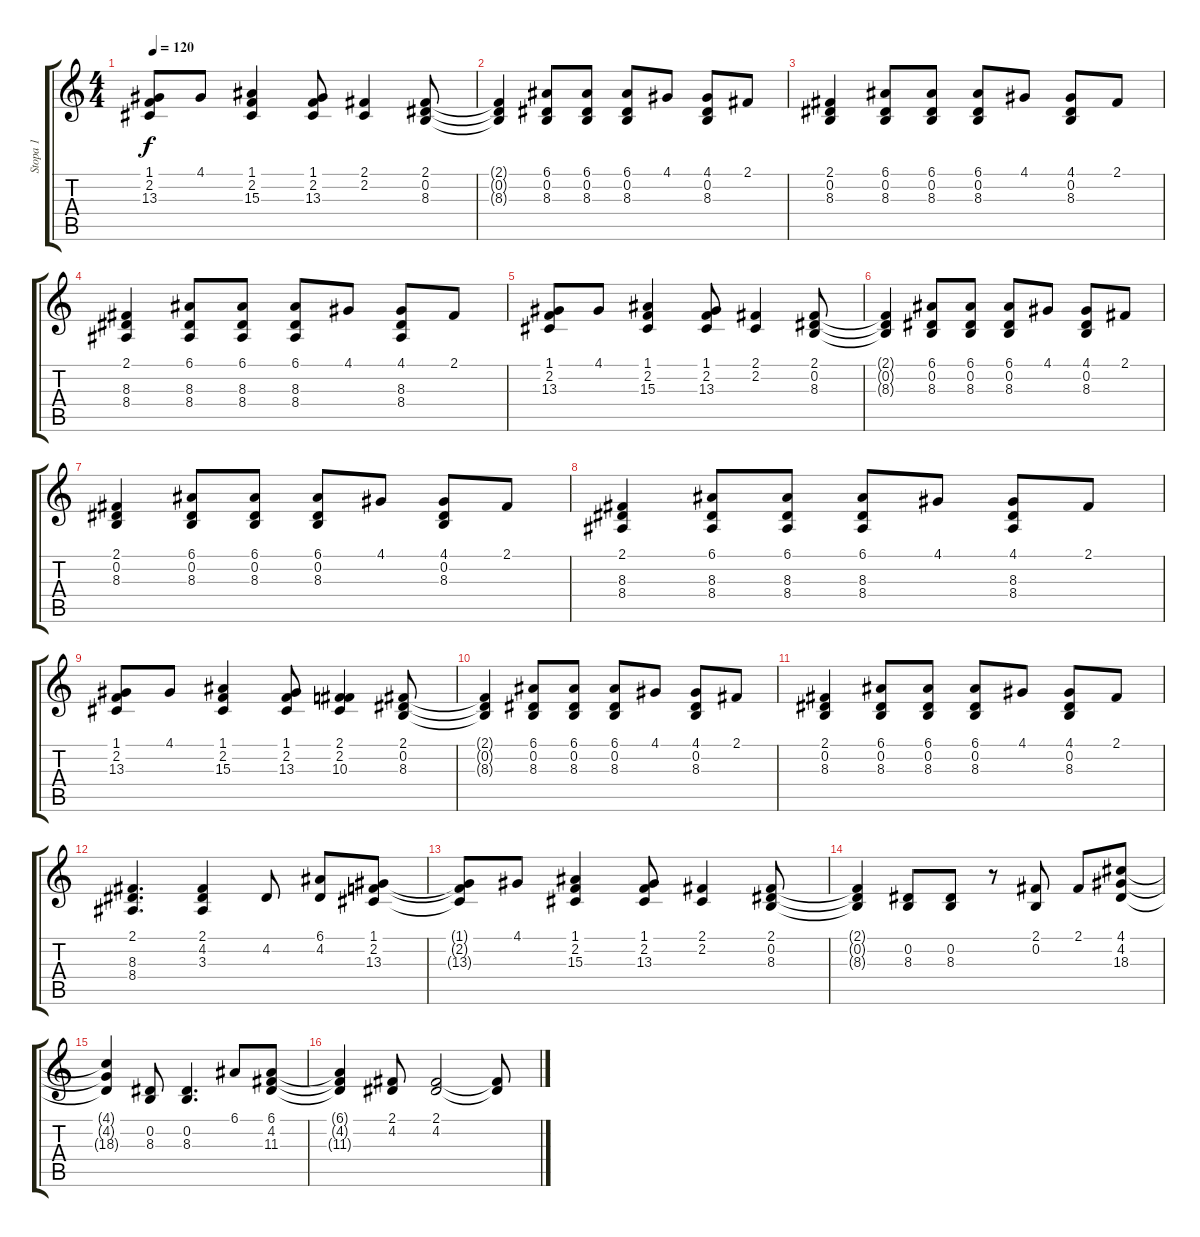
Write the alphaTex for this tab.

\track ("Stopa 1" "Stopa 1") {mute instrument acousticgrandpiano}
\staff {score tabs}
\tuning (E4 B3 G3 D3 A2 E2) {hide}
\ts (4 4)
\tempo 120
\clef g2
\ks c
(1.1 2.2 13.3).8{dy f} 4.1.8 (1.1 2.2 15.3).4 (1.1 2.2 13.3).8 (2.1 2.2).4 (2.1 0.2 8.3).8 |
(2.1{t} 0.2{t} 8.3{t}).4 (6.1 0.2 8.3).8 (6.1 0.2 8.3).8 (6.1 0.2 8.3).8 4.1.8 (4.1 0.2 8.3).8 2.1.8 |
(2.1 0.2 8.3).4 (6.1 0.2 8.3).8 (6.1 0.2 8.3).8 (6.1 0.2 8.3).8 4.1.8 (4.1 0.2 8.3).8 2.1.8 |
(2.1 8.3 8.4).4 (6.1 8.3 8.4).8 (6.1 8.3 8.4).8 (6.1 8.3 8.4).8 4.1.8 (4.1 8.3 8.4).8 2.1.8 |
(1.1 2.2 13.3).8 4.1.8 (1.1 2.2 15.3).4 (1.1 2.2 13.3).8 (2.1 2.2).4 (2.1 0.2 8.3).8 |
(2.1{t} 0.2{t} 8.3{t}).4 (6.1 0.2 8.3).8 (6.1 0.2 8.3).8 (6.1 0.2 8.3).8 4.1.8 (4.1 0.2 8.3).8 2.1.8 |
(2.1 0.2 8.3).4 (6.1 0.2 8.3).8 (6.1 0.2 8.3).8 (6.1 0.2 8.3).8 4.1.8 (4.1 0.2 8.3).8 2.1.8 |
(2.1 8.3 8.4).4 (6.1 8.3 8.4).8 (6.1 8.3 8.4).8 (6.1 8.3 8.4).8 4.1.8 (4.1 8.3 8.4).8 2.1.8 |
(1.1 2.2 13.3).8 4.1.8 (1.1 2.2 15.3).4 (1.1 2.2 13.3).8 (2.1 2.2 10.3).4 (2.1 0.2 8.3).8 |
(2.1{t} 0.2{t} 8.3{t}).4 (6.1 0.2 8.3).8 (6.1 0.2 8.3).8 (6.1 0.2 8.3).8 4.1.8 (4.1 0.2 8.3).8 2.1.8 |
(2.1 0.2 8.3).4 (6.1 0.2 8.3).8 (6.1 0.2 8.3).8 (6.1 0.2 8.3).8 4.1.8 (4.1 0.2 8.3).8 2.1.8 |
(2.1 8.3 8.4).4{d} (2.1 4.2 3.3).4 4.2.8 (6.1 4.2).8 (1.1 2.2 13.3).8 |
(1.1{t} 2.2{t} 13.3{t}).8 4.1.8 (1.1 2.2 15.3).4 (1.1 2.2 13.3).8 (2.1 2.2).4 (2.1 0.2 8.3).8 |
(2.1{t} 0.2{t} 8.3{t}).4 (0.2 8.3).8 (0.2 8.3).8 r.8 (2.1 0.2).8 2.1.8 (4.1 4.2 18.3).8 |
(4.1{t} 4.2{t} 18.3{t}).4 (0.2 8.3).8 (0.2 8.3).4{d} 6.1.8 (6.1 4.2 11.3).8 |
(6.1{t} 4.2{t} 11.3{t}).4 (2.1 4.2).8 (2.1 4.2).2 (2.1{t} 4.2{t}).8
